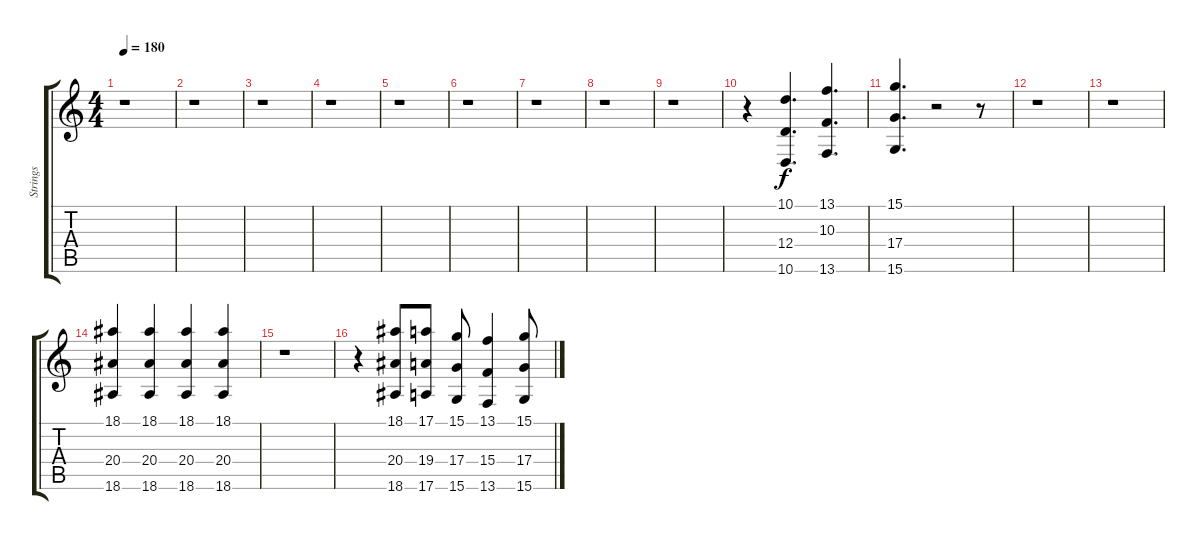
\track ("Strings" "Strings") {instrument stringensemble1}
\staff {score tabs}
\tuning (E4 B3 G3 D3 A2 E2) {hide}
\ts (4 4)
\tempo 180
\clef g2
\ks c
r.1{dy f} |
r.1 |
r.1 |
r.1 |
r.1 |
r.1 |
r.1 |
r.1 |
r.1 |
r.4 (10.1 12.4 10.6).4{d} (13.1 10.3 13.6).4{d} |
(15.1 17.4 15.6).4{d} r.2 r.8 |
r.1 |
r.1 |
(18.1 20.4 18.6).4 (18.1 20.4 18.6).4 (18.1 20.4 18.6).4 (18.1 20.4 18.6).4 |
r.1 |
r.4 (18.1 20.4 18.6).8 (17.1 19.4 17.6).8 (15.1 17.4 15.6).8 (13.1 15.4 13.6).4 (15.1 17.4 15.6).8
